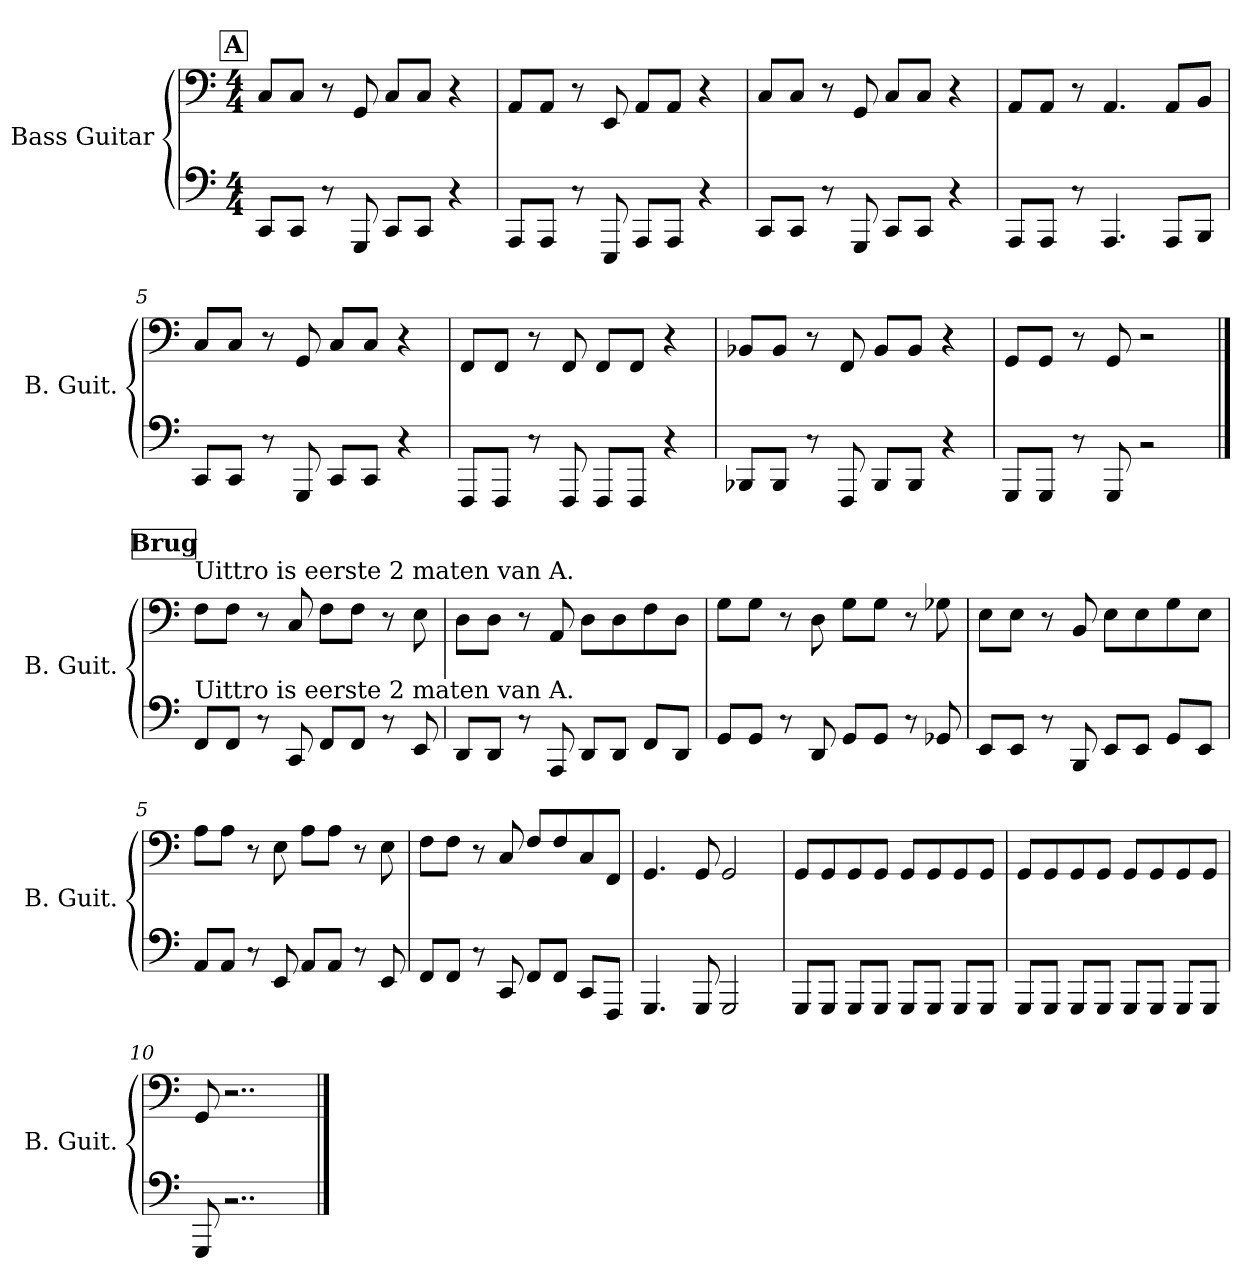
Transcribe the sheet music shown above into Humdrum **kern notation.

**kern	**kern
*part1	*part1
*staff2	*staff1
*I"Bass Guitar	*
*I'B. Guit.	*
*stria4	*
*	*clefF4
*ITrd7c12	*ITrd7c12
*k[]	*k[]
*M4/4	*M4/4
*MM115	*MM115
!!LO:REH:place=s1:a:B:fs=14:t=A
=1	=1
8CCCL	8CC/L
8CCCJ	8CC/J
8r	8r
8GGGG	8GGG/
8CCCL	8CC/L
8CCCJ	8CC/J
4r	4r
=2	=2
8AAAAL	8AAA/L
8AAAAJ	8AAA/J
8r	8r
8EEEE	8EEE/
8AAAAL	8AAA/L
8AAAAJ	8AAA/J
4r	4r
=3	=3
8CCCL	8CC/L
8CCCJ	8CC/J
8r	8r
8GGGG	8GGG/
8CCCL	8CC/L
8CCCJ	8CC/J
4r	4r
=4	=4
8AAAAL	8AAA/L
8AAAAJ	8AAA/J
8r	8r
4.AAAA	4.AAA/
8AAAAL	8AAA/L
8BBBBJ	8BBB/J
!!LO:LB:g=z
=5	=5
8CCCL	8CC/L
8CCCJ	8CC/J
8r	8r
8GGGG	8GGG/
8CCCL	8CC/L
8CCCJ	8CC/J
4r	4r
=6	=6
8FFFFL	8FFF/L
8FFFFJ	8FFF/J
8r	8r
8FFFF	8FFF/
8FFFFL	8FFF/L
8FFFFJ	8FFF/J
4r	4r
=7	=7
8BBBB-L	8BBB-X/L
8BBBB-J	8BBB-/J
8r	8r
8FFFF	8FFF/
8BBBB-L	8BBB-/L
8BBBB-J	8BBB-/J
4r	4r
=8	=8
8GGGGL	8GGG/L
8GGGGJ	8GGG/J
8r	8r
8GGGG	8GGG/
2r	2r
!!LO:LB:g=z
!!LO:REH:place=s1:a:B:fs=14:t=Brug
==1	==1
*stria4	*
!	!LO:TX:a:t=Uittro is eerste 2 maten van A.
!LO:TX:a:t=Uittro is eerste 2 maten van A.	!
8FFFL	8FF\L
8FFFJ	8FF\J
8r	8r
8CCC	8CC/
8FFFL	8FF\L
8FFFJ	8FF\J
8r	8r
8EEE	8EE\
=2	=2
8DDDL	8DD\L
8DDDJ	8DD\J
8r	8r
8AAAA	8AAA/
8DDDL	8DD\L
8DDDJ	8DD\
8FFFL	8FF\
8DDDJ	8DD\J
=3	=3
8GGGL	8GG\L
8GGGJ	8GG\J
8r	8r
8DDD	8DD\
8GGGL	8GG\L
8GGGJ	8GG\J
8r	8r
8GGG-	8GG-X\
=4	=4
8EEEL	8EE\L
8EEEJ	8EE\J
8r	8r
8BBBB	8BBB/
8EEEL	8EE\L
8EEEJ	8EE\
8GGGL	8GG\
8EEEJ	8EE\J
!!LO:LB:g=z
=5	=5
8AAAL	8AA\L
8AAAJ	8AA\J
8r	8r
8EEE	8EE\
8AAAL	8AA\L
8AAAJ	8AA\J
8r	8r
8EEE	8EE\
=6	=6
8FFFL	8FF\L
8FFFJ	8FF\J
8r	8r
8CCC	8CC/
8FFFL	8FF/L
8FFFJ	8FF/
8CCCL	8CC/
8FFFFJ	8FFF/J
=7	=7
4.GGGG	4.GGG/
8GGGG	8GGG/
2GGGG	2GGG/
=8	=8
8GGGGL	8GGG/L
8GGGGJ	8GGG/
8GGGGL	8GGG/
8GGGGJ	8GGG/J
8GGGGL	8GGG/L
8GGGGJ	8GGG/
8GGGGL	8GGG/
8GGGGJ	8GGG/J
!!LO:LB:g=z
=9	=9
8GGGGL	8GGG/L
8GGGGJ	8GGG/
8GGGGL	8GGG/
8GGGGJ	8GGG/J
8GGGGL	8GGG/L
8GGGGJ	8GGG/
8GGGGL	8GGG/
8GGGGJ	8GGG/J
=10	=10
8GGGG	8GGG/
2..r	2..r
==	==
*-	*-
